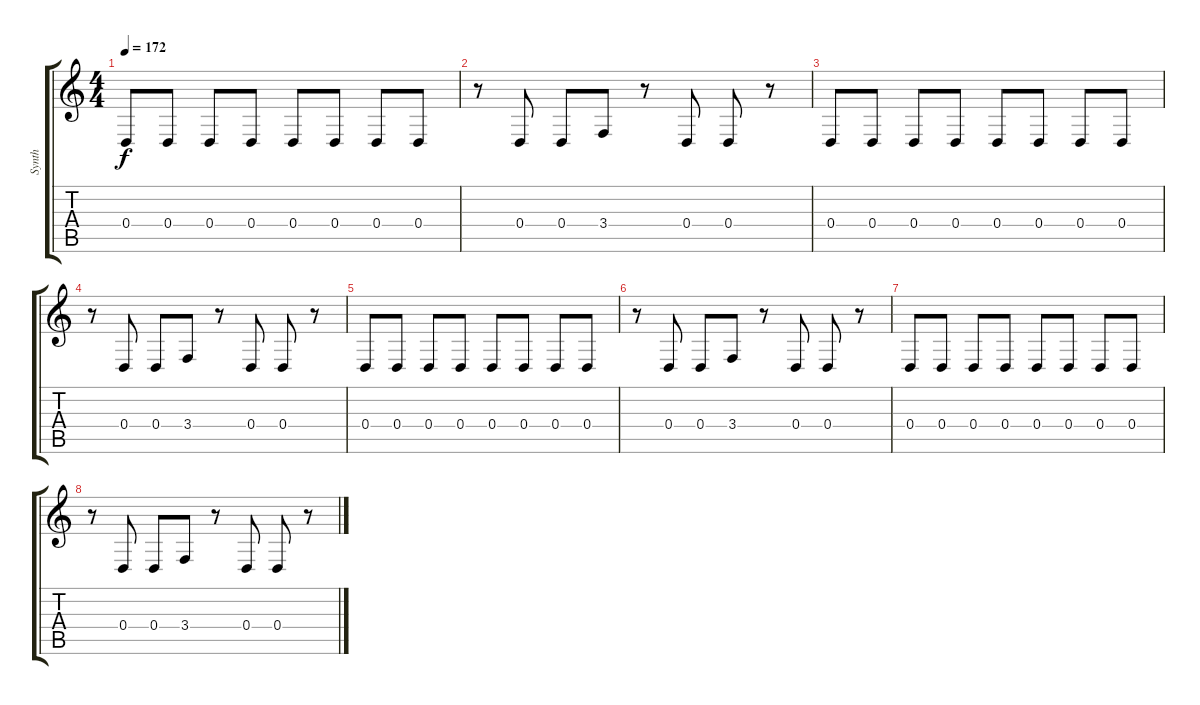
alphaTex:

\track ("Synth" "Synth") {instrument lead2sawtooth}
\staff {score tabs}
\tuning (E4 B3 G3 D3 A2 D2) {hide}
\ts (4 4)
\tempo 172
\clef g2
\ks c
0.4.8{dy f} 0.4.8 0.4.8 0.4.8 0.4.8 0.4.8 0.4.8 0.4.8 |
r.8 0.4.8 0.4.8 3.4.8 r.8 0.4.8 0.4.8 r.8 |
0.4.8 0.4.8 0.4.8 0.4.8 0.4.8 0.4.8 0.4.8 0.4.8 |
r.8 0.4.8 0.4.8 3.4.8 r.8 0.4.8 0.4.8 r.8 |
0.4.8 0.4.8 0.4.8 0.4.8 0.4.8 0.4.8 0.4.8 0.4.8 |
r.8 0.4.8 0.4.8 3.4.8 r.8 0.4.8 0.4.8 r.8 |
0.4.8 0.4.8 0.4.8 0.4.8 0.4.8 0.4.8 0.4.8 0.4.8 |
r.8 0.4.8 0.4.8 3.4.8 r.8 0.4.8 0.4.8 r.8
